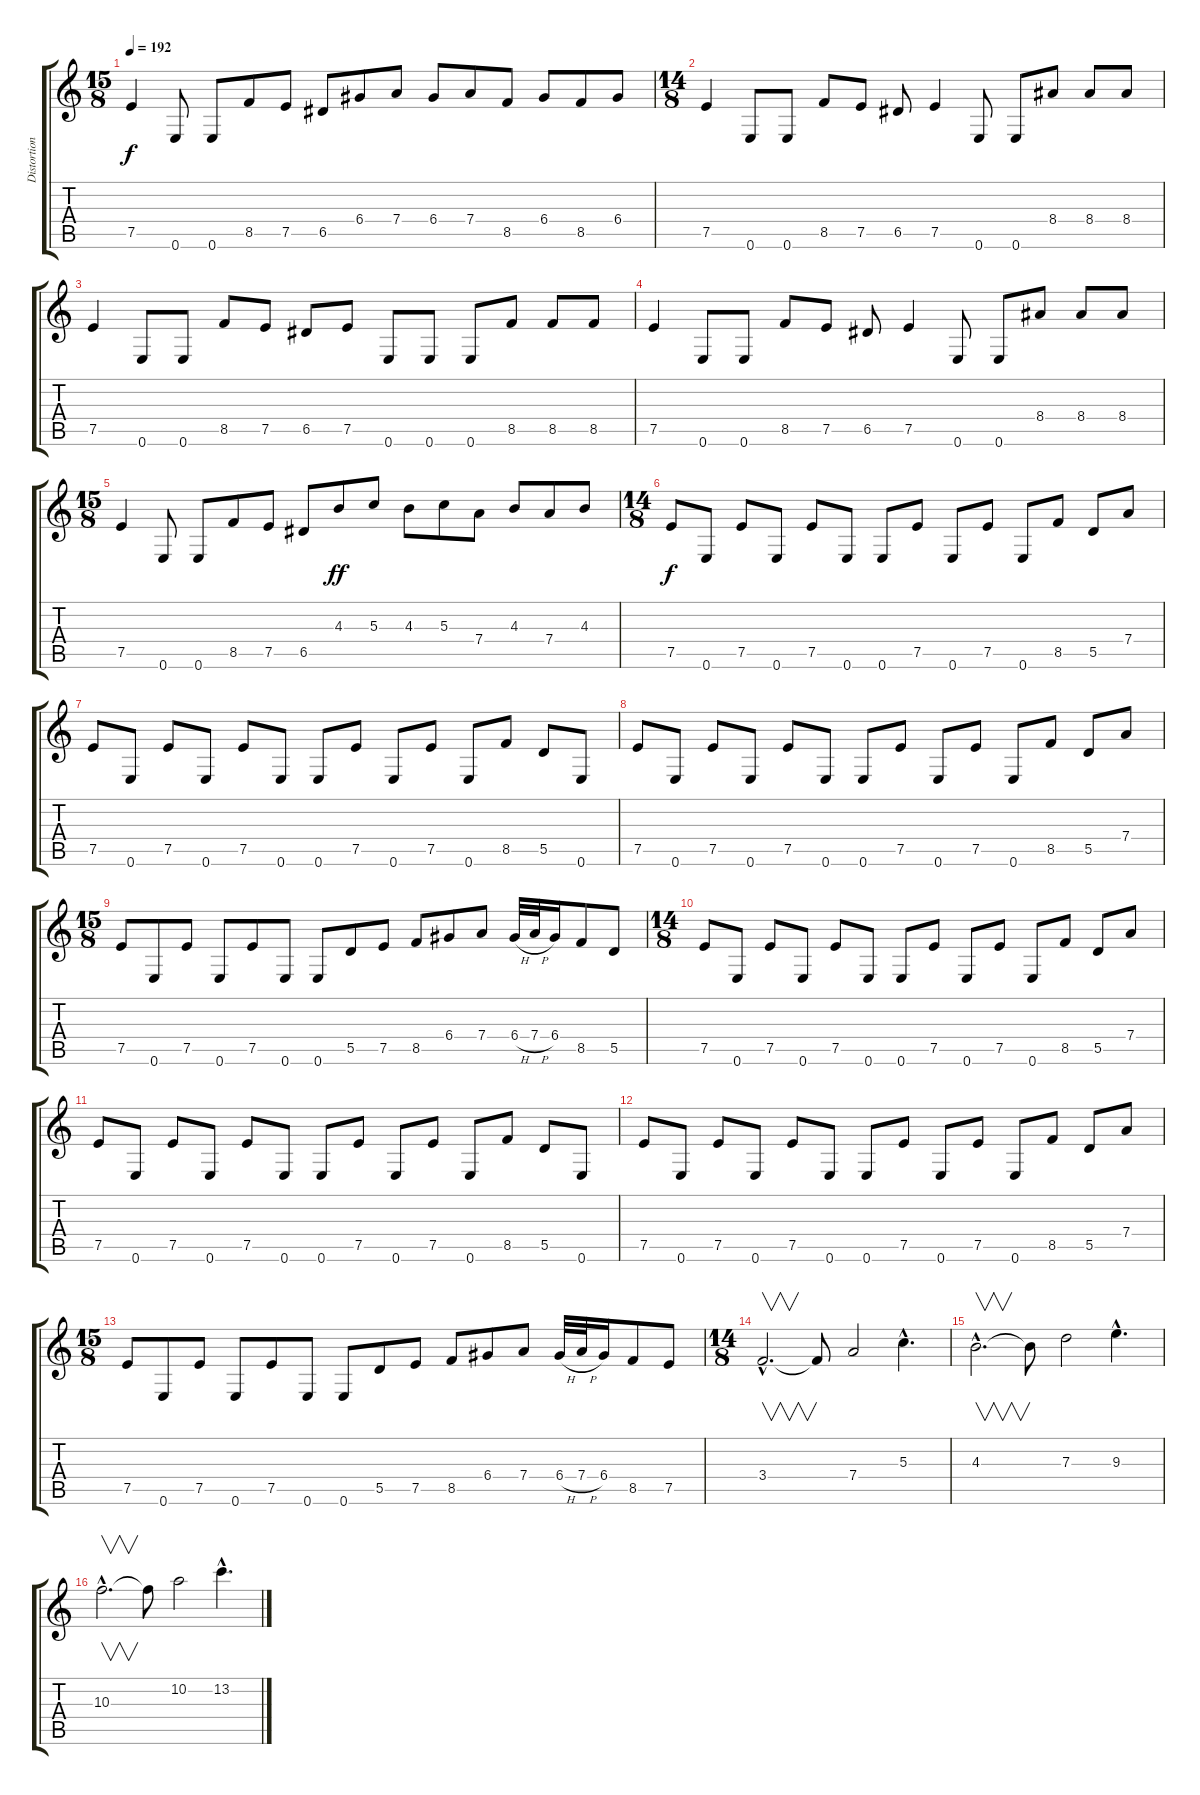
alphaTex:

\track ("Distortion Guitar 2" "Distortion") {instrument distortionguitar}
\staff {score tabs}
\tuning (E4 B3 G3 D3 A2 E2) {hide}
\ts (15 8)
\tempo 192
\clef g2
\ks c
7.5.4{dy f} 0.6.8 0.6.8 8.5.8 7.5.8 6.5.8 6.4.8 7.4.8 6.4.8 7.4.8 8.5.8 6.4.8 8.5.8 6.4.8 |
\ts (14 8)
7.5.4 0.6.8 0.6.8 8.5.8 7.5.8 6.5.8 7.5.4 0.6.8 0.6.8 8.4.8 8.4.8 8.4.8 |
7.5.4 0.6.8 0.6.8 8.5.8 7.5.8 6.5.8 7.5.8 0.6.8 0.6.8 0.6.8 8.5.8 8.5.8 8.5.8 |
7.5.4 0.6.8 0.6.8 8.5.8 7.5.8 6.5.8 7.5.4 0.6.8 0.6.8 8.4.8 8.4.8 8.4.8 |
\ts (15 8)
7.5.4 0.6.8 0.6.8 8.5.8 7.5.8 6.5.8 4.3.8{dy ff} 5.3.8 4.3.8 5.3.8 7.4.8 4.3.8 7.4.8 4.3.8 |
\ts (14 8)
7.5.8{dy f} 0.6.8 7.5.8 0.6.8 7.5.8 0.6.8 0.6.8 7.5.8 0.6.8 7.5.8 0.6.8 8.5.8 5.5.8 7.4.8 |
7.5.8 0.6.8 7.5.8 0.6.8 7.5.8 0.6.8 0.6.8 7.5.8 0.6.8 7.5.8 0.6.8 8.5.8 5.5.8 0.6.8 |
7.5.8 0.6.8 7.5.8 0.6.8 7.5.8 0.6.8 0.6.8 7.5.8 0.6.8 7.5.8 0.6.8 8.5.8 5.5.8 7.4.8 |
\ts (15 8)
7.5.8 0.6.8 7.5.8 0.6.8 7.5.8 0.6.8 0.6.8 5.5.8 7.5.8 8.5.8 6.4.8 7.4.8 6.4{h}.32 7.4{h}.32 6.4.16 8.5.8 5.5.8 |
\ts (14 8)
7.5.8 0.6.8 7.5.8 0.6.8 7.5.8 0.6.8 0.6.8 7.5.8 0.6.8 7.5.8 0.6.8 8.5.8 5.5.8 7.4.8 |
7.5.8 0.6.8 7.5.8 0.6.8 7.5.8 0.6.8 0.6.8 7.5.8 0.6.8 7.5.8 0.6.8 8.5.8 5.5.8 0.6.8 |
7.5.8 0.6.8 7.5.8 0.6.8 7.5.8 0.6.8 0.6.8 7.5.8 0.6.8 7.5.8 0.6.8 8.5.8 5.5.8 7.4.8 |
\ts (15 8)
7.5.8 0.6.8 7.5.8 0.6.8 7.5.8 0.6.8 0.6.8 5.5.8 7.5.8 8.5.8 6.4.8 7.4.8 6.4{h}.32 7.4{h}.32 6.4.16 8.5.8 7.5.8 |
\ts (14 8)
3.4{hac}.2{v d volume 16 balance 0 instrument guitarharmonics} 3.4{t}.8 7.4.2{instrument distortionguitar} 5.3{hac}.4{d} |
4.3{hac}.2{v d instrument guitarharmonics} 4.3{t}.8 7.3.2{instrument distortionguitar} 9.3{hac}.4{d} |
10.3{hac}.2{v d} 10.3{t}.8 10.2.2 13.2{hac}.4{d}
